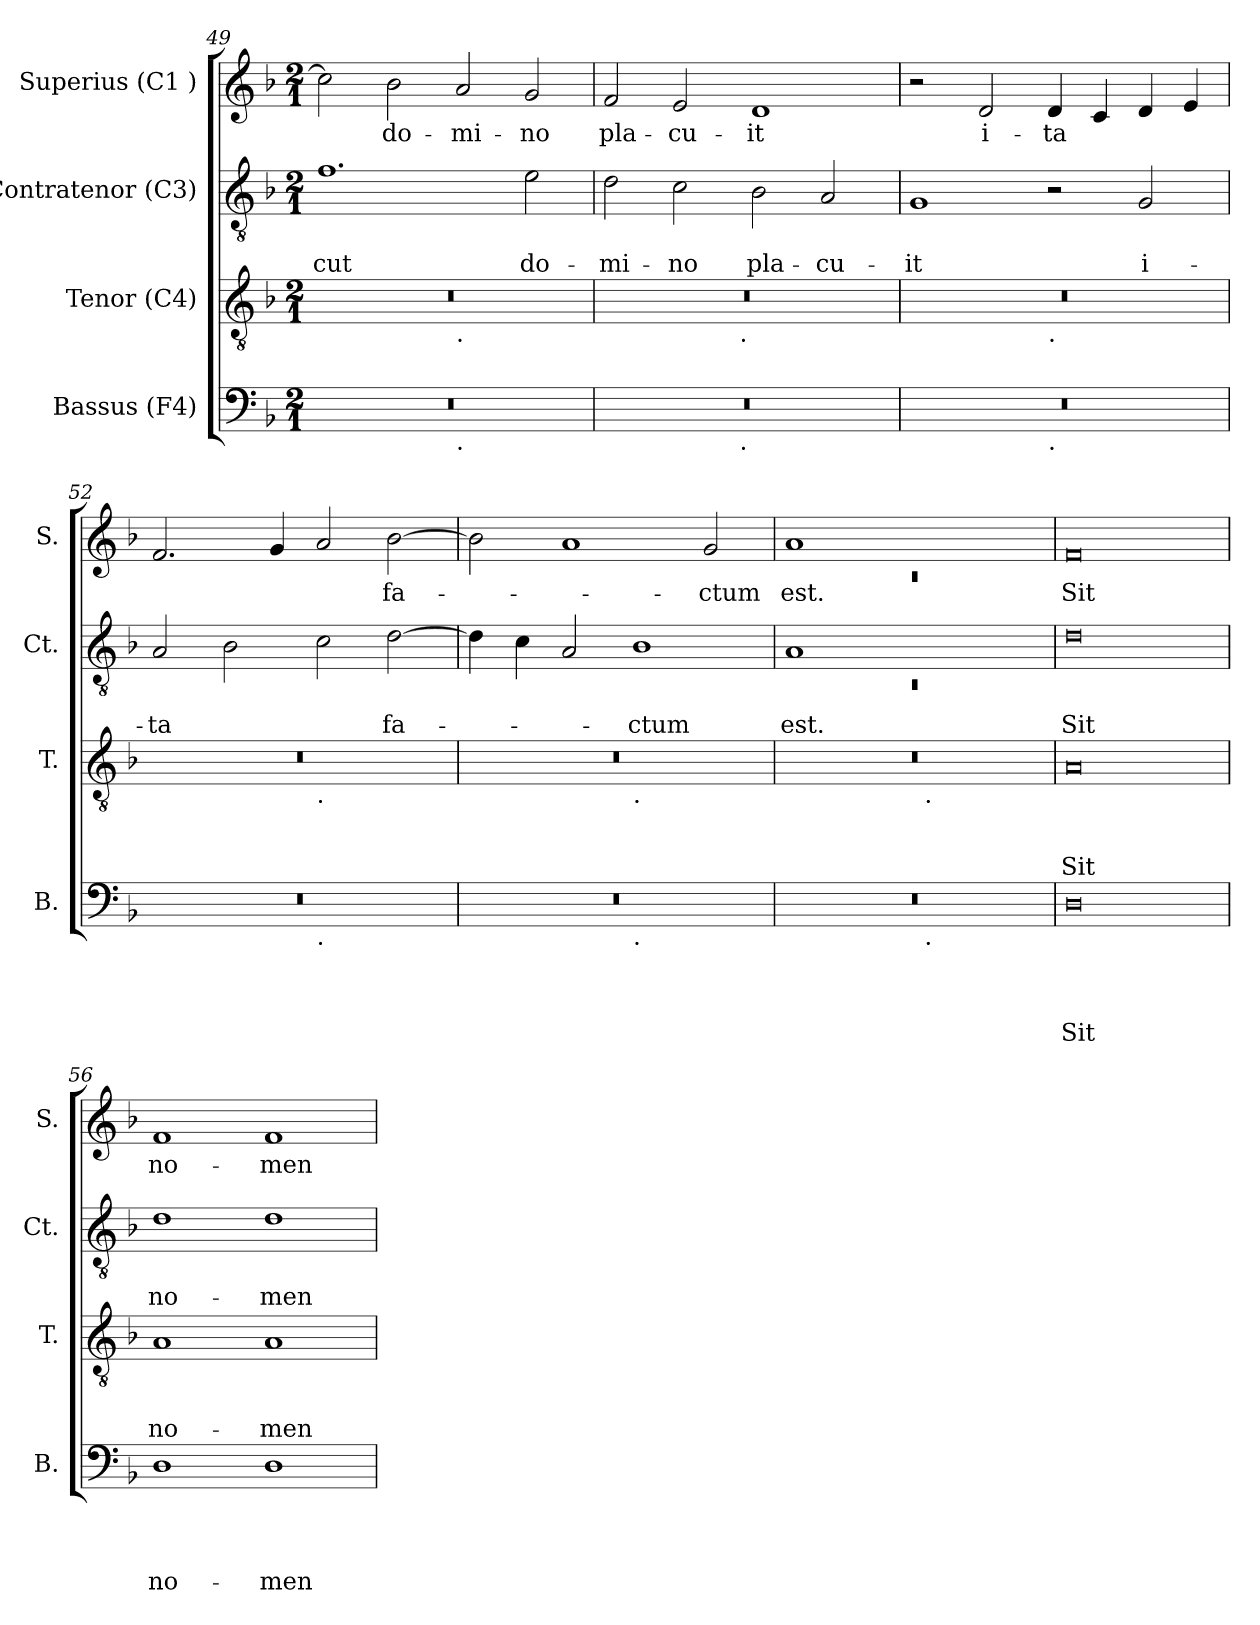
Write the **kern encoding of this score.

**kern	**text	**text	**text	**text	**kern	**text	**text	**text	**kern	**text	**text	**kern	**text
*part4	*part4	*part4	*part4	*part4	*part3	*part3	*part3	*part3	*part2	*part2	*part2	*part1	*part1
*staff4	*staff4	*staff4	*staff4	*staff4	*staff3	*staff3	*staff3	*staff3	*staff2	*staff2	*staff2	*staff1	*staff1
*I"Bassus (F4)	*	*	*	*	*I"Tenor (C4)	*	*	*	*I"Contratenor (C3)	*	*	*I"Superius (C1 )	*
*I'B.	*	*	*	*	*I'T.	*	*	*	*I'Ct.	*	*	*I'S.	*
*clefF4	*	*	*	*	*clefGv2	*	*	*	*clefGv2	*	*	*clefG2	*
*k[b-]	*	*	*	*	*k[b-]	*	*	*	*k[b-]	*	*	*k[b-]	*
*F:	*	*	*	*	*F:	*	*	*	*F:	*	*	*F:	*
*M2/1	*	*	*	*	*M2/1	*	*	*	*M2/1	*	*	*M2/1	*
=49	=49	=49	=49	=49	=49	=49	=49	=49	=49	=49	=49	=49	=49
!	!	!	!	!	!	!	!	!	!	!	!LO:LY:b	!	!
*^	*	*	*	*	*^	*	*	*	*	*	*	*	*
0r	1ryy	.	.	.	.	0r	1ryy	.	.	.	1.f	.	-cut	2cc\]	.
!	!	!	!	!	!	!	!	!	!	!	!	!	!	!	!LO:LY:b
.	.	.	.	.	.	.	.	.	.	.	.	.	.	2b-\	do-
!	!	!	!	!	!	!	!LO:TX:b:t=.	!	!	!	!	!	!	!	!
!	!LO:TX:b:t=.	!	!	!	!	!	!	!	!	!	!	!	!	!	!
!	!	!	!	!	!	!	!	!	!	!	!	!	!	!	!LO:LY:b
.	1ryy	.	.	.	.	.	1ryy	.	.	.	.	.	.	2a/	-mi-
!	!	!	!	!	!	!	!	!	!	!	!	!	!LO:LY:b	!	!LO:LY:b
.	.	.	.	.	.	.	.	.	.	.	2e\	.	do-	2g/	-no
=50	=50	=50	=50	=50	=50	=50	=50	=50	=50	=50	=50	=50	=50	=50	=50
!	!	!	!	!	!	!	!	!	!	!	!	!	!LO:LY:b	!	!LO:LY:b
0r	2ryy	.	.	.	.	0r	2ryy	.	.	.	2d\	.	-mi-	2f/	pla-
!	!	!	!	!	!	!	!	!	!	!	!	!	!LO:LY:b	!	!LO:LY:b
.	4...ryy	.	.	.	.	.	4...ryy	.	.	.	2c\	.	-no	2e/	-cu-
!	!	!	!	!	!	!	!LO:TX:b:t=.	!	!	!	!	!	!	!	!
!	!LO:TX:b:t=.	!	!	!	!	!	!	!	!	!	!	!	!	!	!
.	1ryy	.	.	.	.	.	1ryy	.	.	.	.	.	.	.	.
!	!	!	!	!	!	!	!	!	!	!	!	!	!LO:LY:b	!	!LO:LY:b
.	.	.	.	.	.	.	.	.	.	.	2B-\	.	pla-	1d	-it
!	!	!	!	!	!	!	!	!	!	!	!	!	!LO:LY:b	!	!
.	.	.	.	.	.	.	.	.	.	.	2A/	.	-cu-	.	.
.	32ryy	.	.	.	.	.	32ryy	.	.	.	.	.	.	.	.
!!LO:LB:g=z
=51	=51	=51	=51	=51	=51	=51	=51	=51	=51	=51	=51	=51	=51	=51	=51
!	!	!	!	!	!	!	!	!	!	!	!	!	!LO:LY:b	!	!
0r	1ryy	.	.	.	.	0r	1ryy	.	.	.	1G	.	-it	2r	.
!	!	!	!	!	!	!	!	!	!	!	!	!	!	!	!LO:LY:b
.	.	.	.	.	.	.	.	.	.	.	.	.	.	2d/	i-
!	!	!	!	!	!	!	!LO:TX:b:t=.	!	!	!	!	!	!	!	!
!	!LO:TX:b:t=.	!	!	!	!	!	!	!	!	!	!	!	!	!	!
!	!	!	!	!	!	!	!	!	!	!	!	!	!	!	!LO:LY:b
.	1ryy	.	.	.	.	.	1ryy	.	.	.	2r	.	.	4d/	-ta
.	.	.	.	.	.	.	.	.	.	.	.	.	.	4c/	.
!	!	!	!	!	!	!	!	!	!	!	!	!	!LO:LY:b	!	!
.	.	.	.	.	.	.	.	.	.	.	2G/	.	i-	4d/	.
.	.	.	.	.	.	.	.	.	.	.	.	.	.	4e/	.
=52	=52	=52	=52	=52	=52	=52	=52	=52	=52	=52	=52	=52	=52	=52	=52
!	!	!	!	!	!	!	!	!	!	!	!	!	!LO:LY:b	!	!
0r	1ryy	.	.	.	.	0r	1ryy	.	.	.	2A/	.	-ta	2.f/	.
.	.	.	.	.	.	.	.	.	.	.	2B-\	.	.	.	.
.	.	.	.	.	.	.	.	.	.	.	.	.	.	4g/	.
!	!	!	!	!	!	!	!LO:TX:b:t=.	!	!	!	!	!	!	!	!
!	!LO:TX:b:t=.	!	!	!	!	!	!	!	!	!	!	!	!	!	!
.	1ryy	.	.	.	.	.	1ryy	.	.	.	2c\	.	.	2a/	.
!	!	!	!	!	!	!	!	!	!	!	!	!	!LO:LY:b	!	!LO:LY:b
.	.	.	.	.	.	.	.	.	.	.	[>2d\	.	fa-	[>2b-\	fa-
=53	=53	=53	=53	=53	=53	=53	=53	=53	=53	=53	=53	=53	=53	=53	=53
0r	1ryy	.	.	.	.	0r	1ryy	.	.	.	4d\]	.	.	2b-\]	.
.	.	.	.	.	.	.	.	.	.	.	4c\	.	.	.	.
.	.	.	.	.	.	.	.	.	.	.	2A/	.	.	1a	.
!	!	!	!	!	!	!	!LO:TX:b:t=.	!	!	!	!	!	!	!	!
!	!LO:TX:b:t=.	!	!	!	!	!	!	!	!	!	!	!	!	!	!
!	!	!	!	!	!	!	!	!	!	!	!	!	!LO:LY:b	!	!
.	1ryy	.	.	.	.	.	1ryy	.	.	.	1B-	.	-ctum	.	.
!	!	!	!	!	!	!	!	!	!	!	!	!	!	!	!LO:LY:b
.	.	.	.	.	.	.	.	.	.	.	.	.	.	2g/	-ctum
=54	=54	=54	=54	=54	=54	=54	=54	=54	=54	=54	=54	=54	=54	=54	=54
*	*	*	*	*	*	*	*	*	*	*	*^	*	*	*^	*
!	!	!	!	!	!	!	!	!	!	!	!	!LO:N:vis=1	!	!LO:LY:b	!	!LO:N:vis=1	!LO:LY:b
0r	2ryy	.	.	.	.	0r	2ryy	.	.	.	1A	0rC	.	est.	1a	0rc	est.
.	4...ryy	.	.	.	.	.	4...ryy	.	.	.	.	.	.	.	.	.	.
!	!	!	!	!	!	!	!LO:TX:b:t=.	!	!	!	!	!	!	!	!	!	!
!	!LO:TX:b:t=.	!	!	!	!	!	!	!	!	!	!	!	!	!	!	!	!
.	1ryy	.	.	.	.	.	1ryy	.	.	.	.	.	.	.	.	.	.
.	.	.	.	.	.	.	.	.	.	.	1ryy	.	.	.	1ryy	.	.
.	32ryy	.	.	.	.	.	32ryy	.	.	.	.	.	.	.	.	.	.
=55	=55	=55	=55	=55	=55	=55	=55	=55	=55	=55	=55	=55	=55	=55	=55	=55	=55
!	!	!	!	!	!LO:LY:b:rj	!	!	!	!	!LO:LY:b:rj	!	!	!	!LO:LY:b:rj	!	!	!LO:LY:b:rj
*v	*v	*	*	*	*	*	*	*	*	*	*v	*v	*	*	*v	*v	*
*	*	*	*	*	*v	*v	*	*	*	*	*	*	*	*
0D	.	.	.	Sit	0A	.	.	Sit	0d	.	Sit	0f	Sit
!!LO:PB:g=z
=56	=56	=56	=56	=56	=56	=56	=56	=56	=56	=56	=56	=56	=56
!	!	!	!	!LO:LY:b	!	!	!	!LO:LY:b	!	!	!LO:LY:b	!	!LO:LY:b
1D	.	.	.	no-	1A	.	.	no-	1d	.	no-	1f	no-
!	!	!	!	!LO:LY:b	!	!	!	!LO:LY:b	!	!	!LO:LY:b	!	!LO:LY:b
1D	.	.	.	-men	1A	.	.	-men	1d	.	-men	1f	-men
=	=	=	=	=	=	=	=	=	=	=	=	=	=
*-	*-	*-	*-	*-	*-	*-	*-	*-	*-	*-	*-	*-	*-
